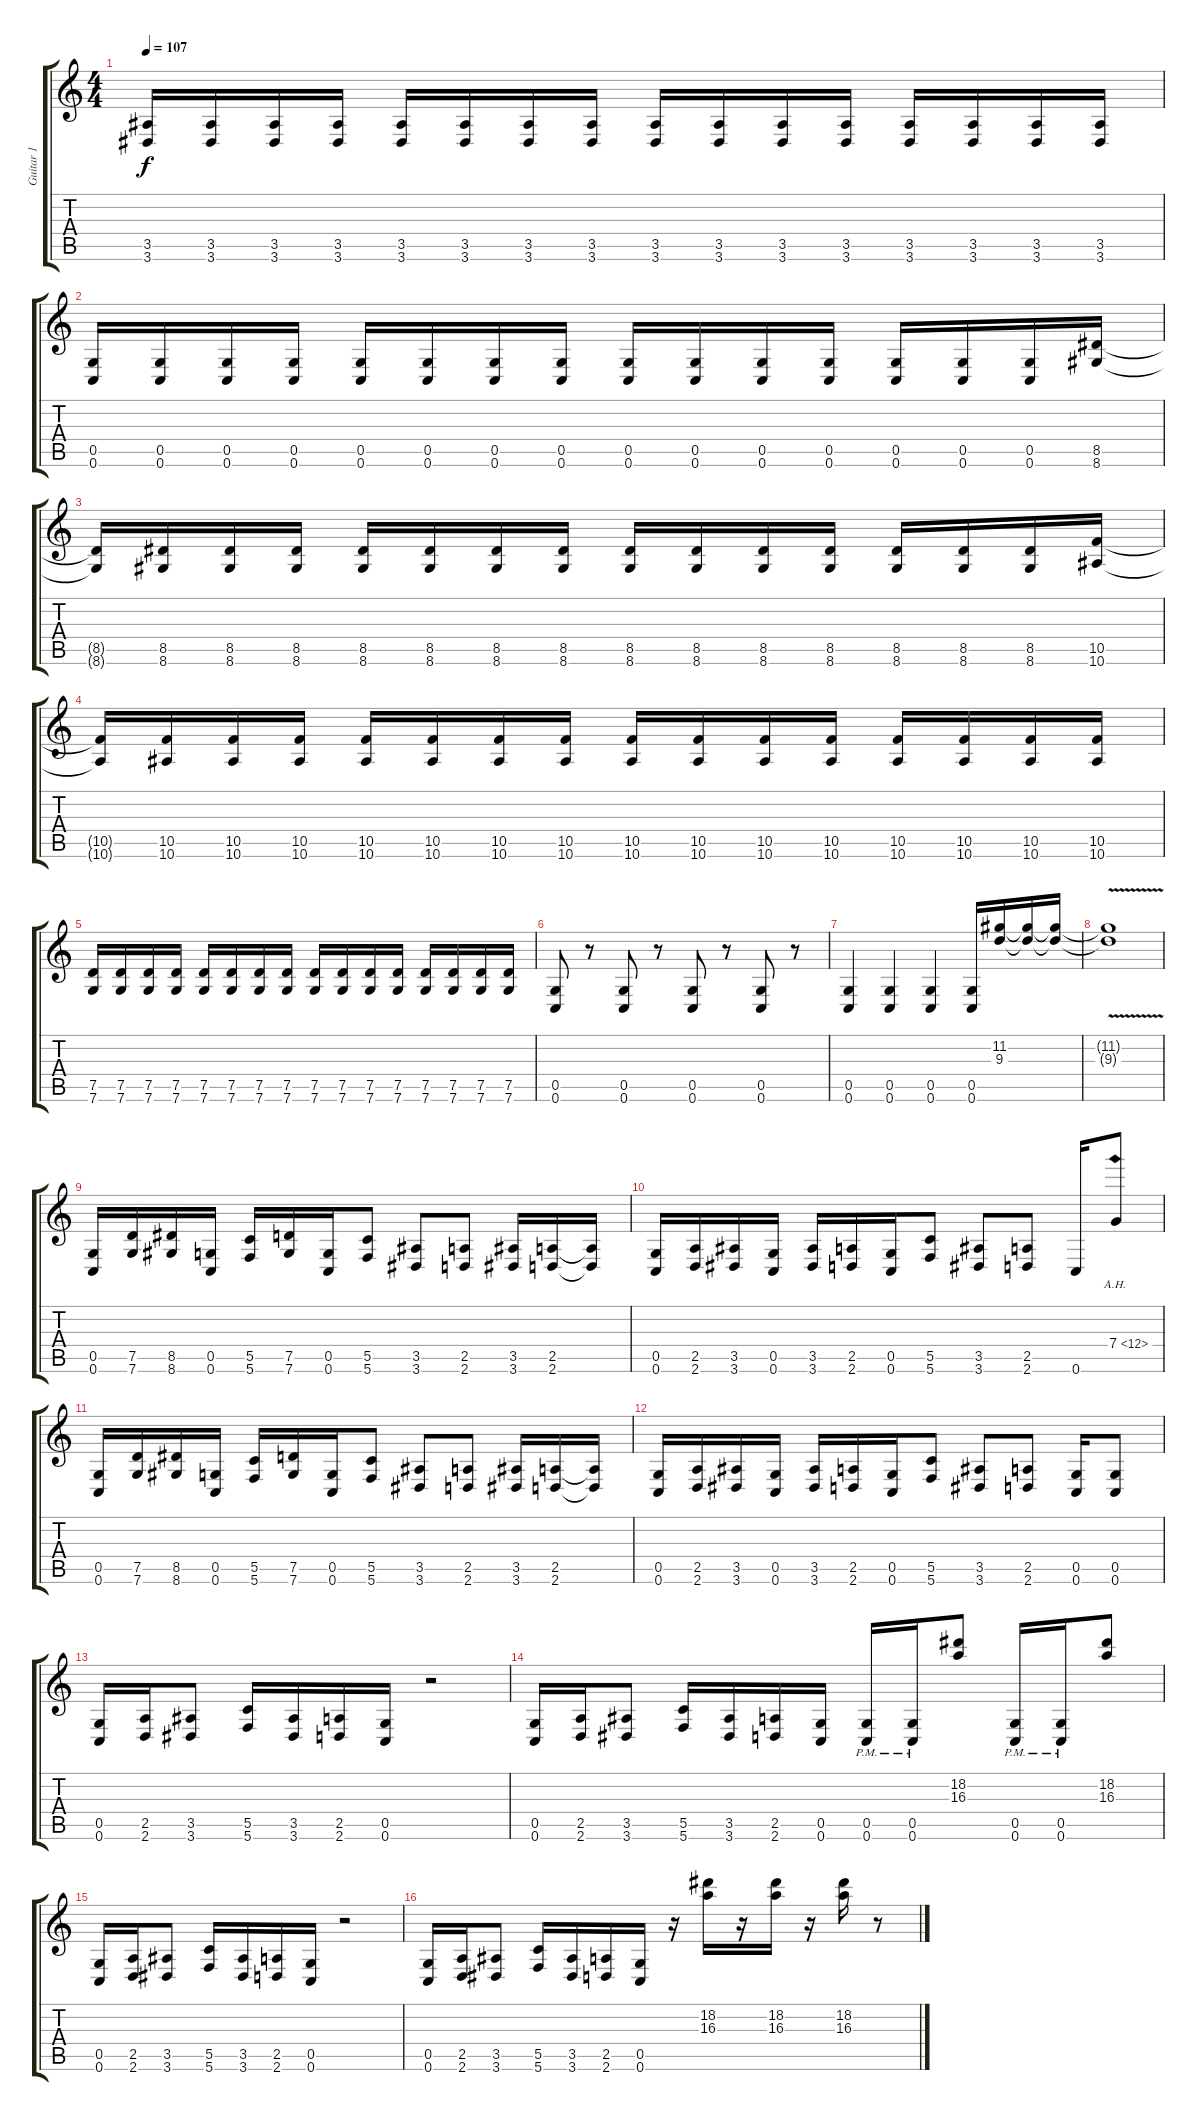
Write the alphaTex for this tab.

\track ("Guitar 1" "Guitar 1") {instrument distortionguitar}
\staff {score tabs}
\tuning (D4 A3 F3 C3 G2 C2) {hide}
\ts (4 4)
\tempo 107
\clef g2
\ks c
(3.5{t} 3.6{t}).16{dy f} (3.5 3.6).16 (3.5 3.6).16 (3.5 3.6).16 (3.5 3.6).16 (3.5 3.6).16 (3.5 3.6).16 (3.5 3.6).16 (3.5 3.6).16 (3.5 3.6).16 (3.5 3.6).16 (3.5 3.6).16 (3.5 3.6).16 (3.5 3.6).16 (3.5 3.6).16 (3.5 3.6).16 |
(0.5 0.6).16 (0.5 0.6).16 (0.5 0.6).16 (0.5 0.6).16 (0.5 0.6).16 (0.5 0.6).16 (0.5 0.6).16 (0.5 0.6).16 (0.5 0.6).16 (0.5 0.6).16 (0.5 0.6).16 (0.5 0.6).16 (0.5 0.6).16 (0.5 0.6).16 (0.5 0.6).16 (8.5 8.6).16 |
(8.5{t} 8.6{t}).16 (8.5 8.6).16 (8.5 8.6).16 (8.5 8.6).16 (8.5 8.6).16 (8.5 8.6).16 (8.5 8.6).16 (8.5 8.6).16 (8.5 8.6).16 (8.5 8.6).16 (8.5 8.6).16 (8.5 8.6).16 (8.5 8.6).16 (8.5 8.6).16 (8.5 8.6).16 (10.5 10.6).16 |
(10.5{t} 10.6{t}).16 (10.5 10.6).16 (10.5 10.6).16 (10.5 10.6).16 (10.5 10.6).16 (10.5 10.6).16 (10.5 10.6).16 (10.5 10.6).16 (10.5 10.6).16 (10.5 10.6).16 (10.5 10.6).16 (10.5 10.6).16 (10.5 10.6).16 (10.5 10.6).16 (10.5 10.6).16 (10.5 10.6).16 |
(7.5 7.6).16 (7.5 7.6).16 (7.5 7.6).16 (7.5 7.6).16 (7.5 7.6).16 (7.5 7.6).16 (7.5 7.6).16 (7.5 7.6).16 (7.5 7.6).16 (7.5 7.6).16 (7.5 7.6).16 (7.5 7.6).16 (7.5 7.6).16 (7.5 7.6).16 (7.5 7.6).16 (7.5 7.6).16 |
(0.5 0.6).8 r.8 (0.5 0.6).8 r.8 (0.5 0.6).8 r.8 (0.5 0.6).8 r.8 |
(0.5 0.6).4 (0.5 0.6).4 (0.5 0.6).4 (0.5 0.6).16 (11.2 9.3).16 (11.2{t} 9.3{t}).16 (11.2{t} 9.3{t}).16 |
(11.2{v t} 9.3{v t}).1 |
(0.5 0.6).16 (7.5 7.6).16 (8.5 8.6).16 (0.5 0.6).16 (5.5 5.6).16 (7.5 7.6).16 (0.5 0.6).16 (5.5 5.6).8 (3.5 3.6).8 (2.5 2.6).8 (3.5 3.6).16 (2.5 2.6).16 (2.5{t} 2.6{t}).16 |
(0.5 0.6).16 (2.5 2.6).16 (3.5 3.6).16 (0.5 0.6).16 (3.5 3.6).16 (2.5 2.6).16 (0.5 0.6).16 (5.5 5.6).8 (3.5 3.6).8 (2.5 2.6).8 0.6.16 7.4{ah 5}.8 |
(0.5 0.6).16 (7.5 7.6).16 (8.5 8.6).16 (0.5 0.6).16 (5.5 5.6).16 (7.5 7.6).16 (0.5 0.6).16 (5.5 5.6).8 (3.5 3.6).8 (2.5 2.6).8 (3.5 3.6).16 (2.5 2.6).16 (2.5{t} 2.6{t}).16 |
(0.5 0.6).16 (2.5 2.6).16 (3.5 3.6).16 (0.5 0.6).16 (3.5 3.6).16 (2.5 2.6).16 (0.5 0.6).16 (5.5 5.6).8 (3.5 3.6).8 (2.5 2.6).8 (0.5 0.6).16 (0.5 0.6).8 |
(0.5 0.6).16 (2.5 2.6).16 (3.5 3.6).8 (5.5 5.6).16 (3.5 3.6).16 (2.5 2.6).16 (0.5 0.6).16 r.2 |
(0.5 0.6).16 (2.5 2.6).16 (3.5 3.6).8 (5.5 5.6).16 (3.5 3.6).16 (2.5 2.6).16 (0.5 0.6).16 (0.5{pm} 0.6{pm}).16 (0.5{pm} 0.6{pm}).16 (18.2 16.3).8 (0.5{pm} 0.6{pm}).16 (0.5{pm} 0.6{pm}).16 (18.2 16.3).8 |
(0.5 0.6).16 (2.5 2.6).16 (3.5 3.6).8 (5.5 5.6).16 (3.5 3.6).16 (2.5 2.6).16 (0.5 0.6).16 r.2 |
(0.5 0.6).16 (2.5 2.6).16 (3.5 3.6).8 (5.5 5.6).16 (3.5 3.6).16 (2.5 2.6).16 (0.5 0.6).16 r.16 (18.2 16.3).16 r.16 (18.2 16.3).16 r.16 (18.2 16.3).16 r.8
